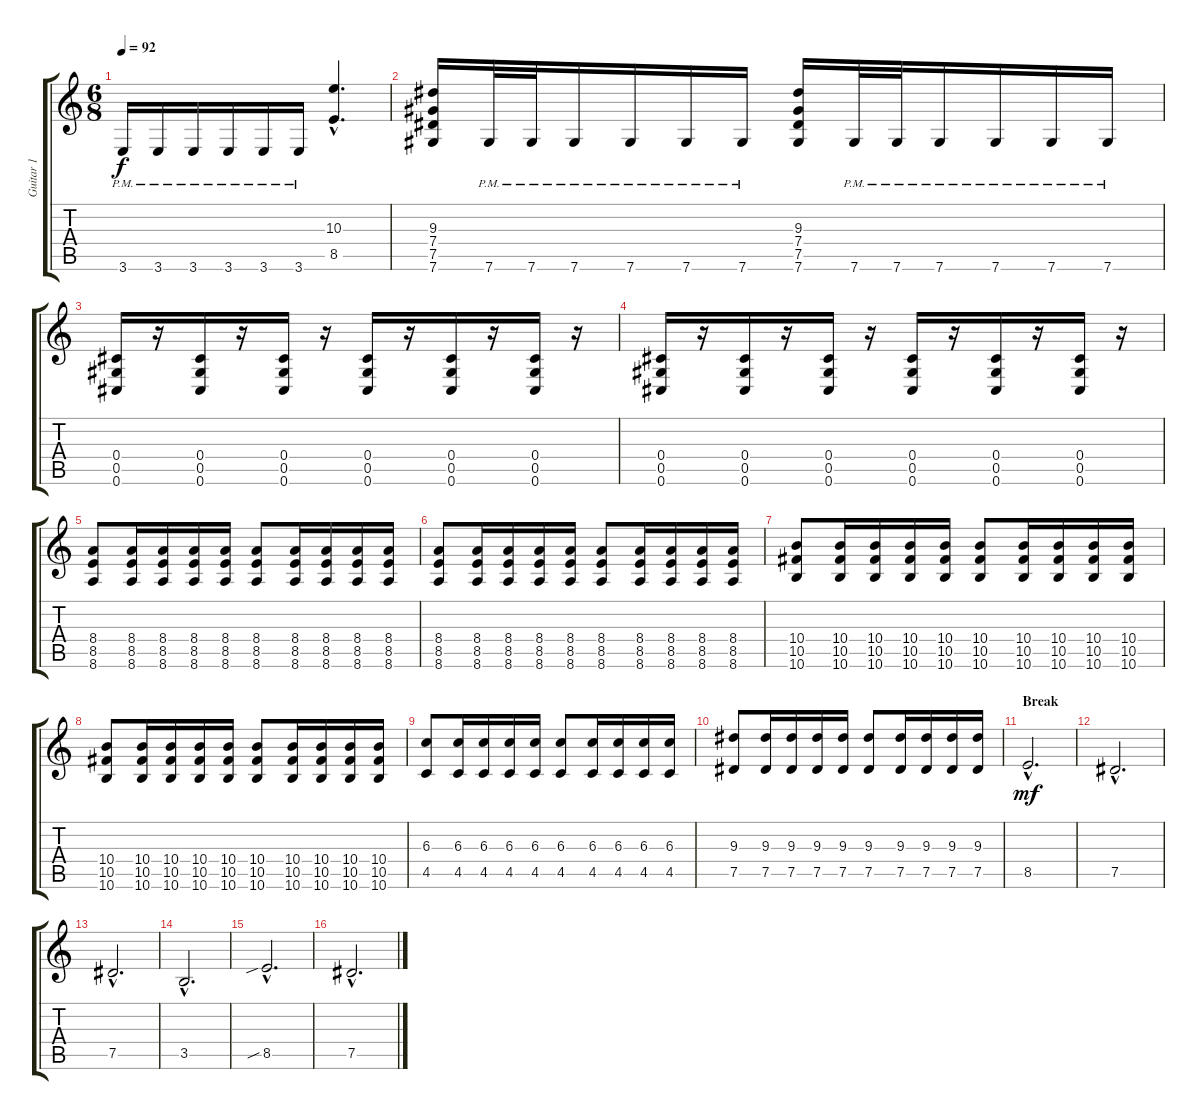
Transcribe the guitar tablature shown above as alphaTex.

\track ("Guitar 1" "Guitar 1") {instrument distortionguitar}
\staff {score tabs}
\tuning (Eb4 Bb3 Gb3 Db3 Ab2 Db2) {hide}
\ts (6 8)
\tempo 92
\clef g2
\ks c
3.6{pm}.16{dy f} 3.6{pm}.16 3.6{pm}.16 3.6{pm}.16 3.6{pm}.16 3.6{pm}.16 (10.3{hac} 8.5{hac}).4{d} |
(9.3 7.4 7.5 7.6).16 7.6{pm}.32 7.6{pm}.32 7.6{pm}.16 7.6{pm}.16 7.6{pm}.16 7.6{pm}.16 (9.3 7.4 7.5 7.6).16 7.6{pm}.32 7.6{pm}.32 7.6{pm}.16 7.6{pm}.16 7.6{pm}.16 7.6{pm}.16 |
(0.4 0.5 0.6).16 r.16 (0.4 0.5 0.6).16 r.16 (0.4 0.5 0.6).16 r.16 (0.4 0.5 0.6).16 r.16 (0.4 0.5 0.6).16 r.16 (0.4 0.5 0.6).16 r.16 |
(0.4 0.5 0.6).16 r.16 (0.4 0.5 0.6).16 r.16 (0.4 0.5 0.6).16 r.16 (0.4 0.5 0.6).16 r.16 (0.4 0.5 0.6).16 r.16 (0.4 0.5 0.6).16 r.16 |
(8.4 8.5 8.6).8 (8.4 8.5 8.6).16 (8.4 8.5 8.6).16 (8.4 8.5 8.6).16 (8.4 8.5 8.6).16 (8.4 8.5 8.6).8 (8.4 8.5 8.6).16 (8.4 8.5 8.6).16 (8.4 8.5 8.6).16 (8.4 8.5 8.6).16 |
(8.4 8.5 8.6).8 (8.4 8.5 8.6).16 (8.4 8.5 8.6).16 (8.4 8.5 8.6).16 (8.4 8.5 8.6).16 (8.4 8.5 8.6).8 (8.4 8.5 8.6).16 (8.4 8.5 8.6).16 (8.4 8.5 8.6).16 (8.4 8.5 8.6).16 |
(10.4 10.5 10.6).8 (10.4 10.5 10.6).16 (10.4 10.5 10.6).16 (10.4 10.5 10.6).16 (10.4 10.5 10.6).16 (10.4 10.5 10.6).8 (10.4 10.5 10.6).16 (10.4 10.5 10.6).16 (10.4 10.5 10.6).16 (10.4 10.5 10.6).16 |
(10.4 10.5 10.6).8 (10.4 10.5 10.6).16 (10.4 10.5 10.6).16 (10.4 10.5 10.6).16 (10.4 10.5 10.6).16 (10.4 10.5 10.6).8 (10.4 10.5 10.6).16 (10.4 10.5 10.6).16 (10.4 10.5 10.6).16 (10.4 10.5 10.6).16 |
(6.3 4.5).8 (6.3 4.5).16 (6.3 4.5).16 (6.3 4.5).16 (6.3 4.5).16 (6.3 4.5).8 (6.3 4.5).16 (6.3 4.5).16 (6.3 4.5).16 (6.3 4.5).16 |
(9.3 7.5).8 (9.3 7.5).16 (9.3 7.5).16 (9.3 7.5).16 (9.3 7.5).16 (9.3 7.5).8 (9.3 7.5).16 (9.3 7.5).16 (9.3 7.5).16 (9.3 7.5).16 |
\section ("" "Break")
8.5{hac}.2{d dy mf} |
7.5{hac}.2{d} |
7.5{hac}.2{d} |
3.5{hac}.2{d} |
8.5{sib hac}.2{d} |
7.5{hac}.2{d}
